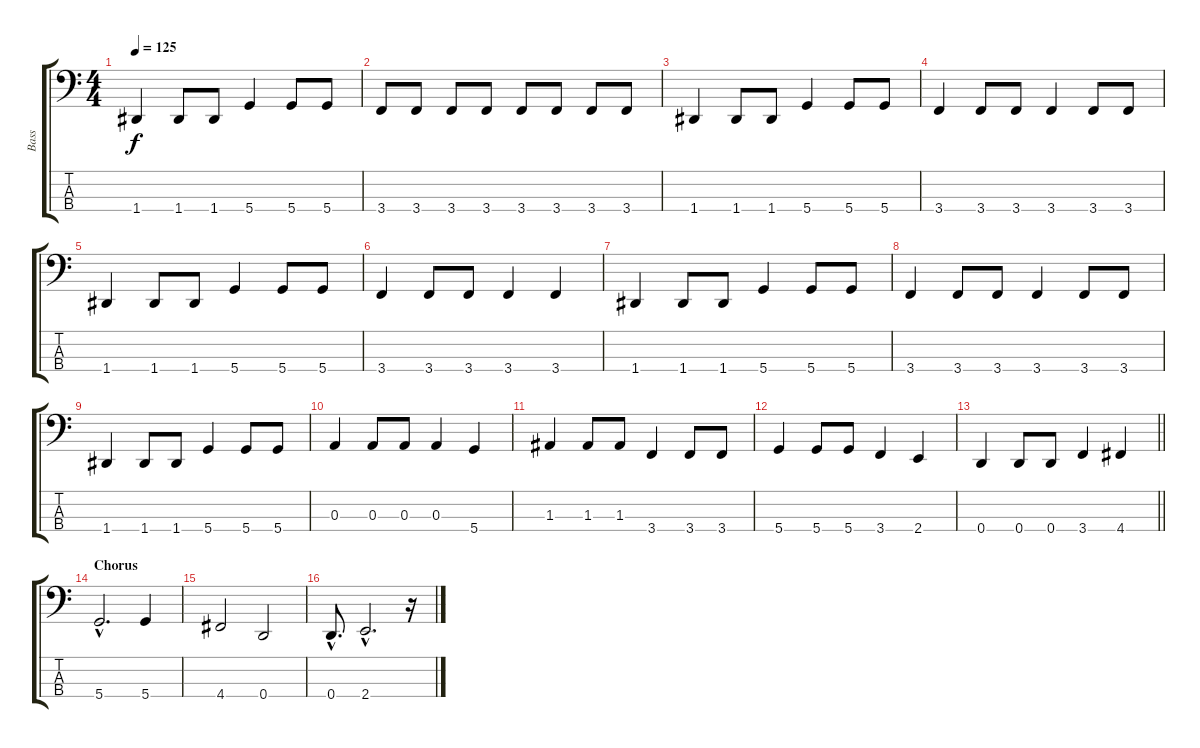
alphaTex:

\track ("Bass" "Bass") {instrument electricbasspick}
\staff {score tabs}
\tuning (G2 D2 A1 D1) {hide}
\ts (4 4)
\tempo 125
\clef f4
\ks c
1.4.4{dy f} 1.4.8 1.4.8 5.4.4 5.4.8 5.4.8 |
3.4.8 3.4.8 3.4.8 3.4.8 3.4.8 3.4.8 3.4.8 3.4.8 |
1.4.4 1.4.8 1.4.8 5.4.4 5.4.8 5.4.8 |
3.4.4 3.4.8 3.4.8 3.4.4 3.4.8 3.4.8 |
1.4.4 1.4.8 1.4.8 5.4.4 5.4.8 5.4.8 |
3.4.4 3.4.8 3.4.8 3.4.4 3.4.4 |
1.4.4 1.4.8 1.4.8 5.4.4 5.4.8 5.4.8 |
3.4.4 3.4.8 3.4.8 3.4.4 3.4.8 3.4.8 |
1.4.4 1.4.8 1.4.8 5.4.4 5.4.8 5.4.8 |
0.3.4 0.3.8 0.3.8 0.3.4 5.4.4 |
1.3.4 1.3.8 1.3.8 3.4.4 3.4.8 3.4.8 |
5.4.4 5.4.8 5.4.8 3.4.4 2.4.4 |
\barLineRight lightlight
0.4.4 0.4.8 0.4.8 3.4.4 4.4.4 |
\section ("" "Chorus")
5.4{hac}.2{d} 5.4.4 |
4.4.2 0.4.2 |
0.4{hac}.8{d} 2.4{hac}.2{d} r.16
